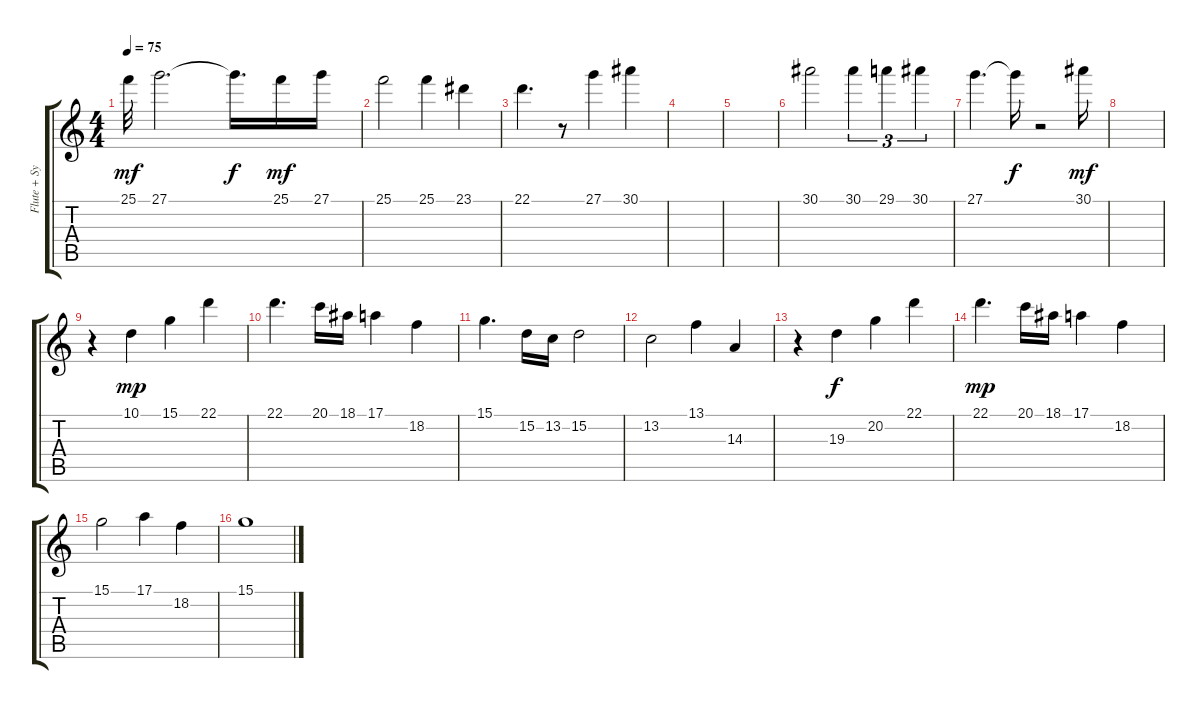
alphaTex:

\track ("Flute + Synthstrings" "Flute + Sy") {instrument flute}
\staff {score tabs}
\tuning (E4 B3 G3 D3 A2 E2) {hide}
\ts (4 4)
\tempo 75
\clef g2
\ks c
25.1.32{dy mf} 27.1.2{d} 27.1{t}.16{d dy f} 25.1.16{dy mf} 27.1.16 |
25.1.2 25.1.4 23.1.4 |
22.1.4{d} r.8 27.1.4 30.1.4 |
|
|
30.1.2 30.1.4{tu (3 2)} 29.1.4{tu (3 2)} 30.1.4{tu (3 2)} |
27.1.4{d} 27.1{t}.16{dy f} r.2 30.1.16{dy mf} |
|
r.4 10.1.4{dy mp} 15.1.4 22.1.4 |
22.1.4{d} 20.1.16 18.1.16 17.1.4 18.2.4 |
15.1.4{d} 15.2.16 13.2.16 15.2.2 |
13.2.2 13.1.4 14.3.4 |
r.4 19.3.4{dy f} 20.2.4 22.1.4 |
22.1.4{d dy mp} 20.1.16 18.1.16 17.1.4 18.2.4 |
15.1.2 17.1.4 18.2.4 |
15.1.1
